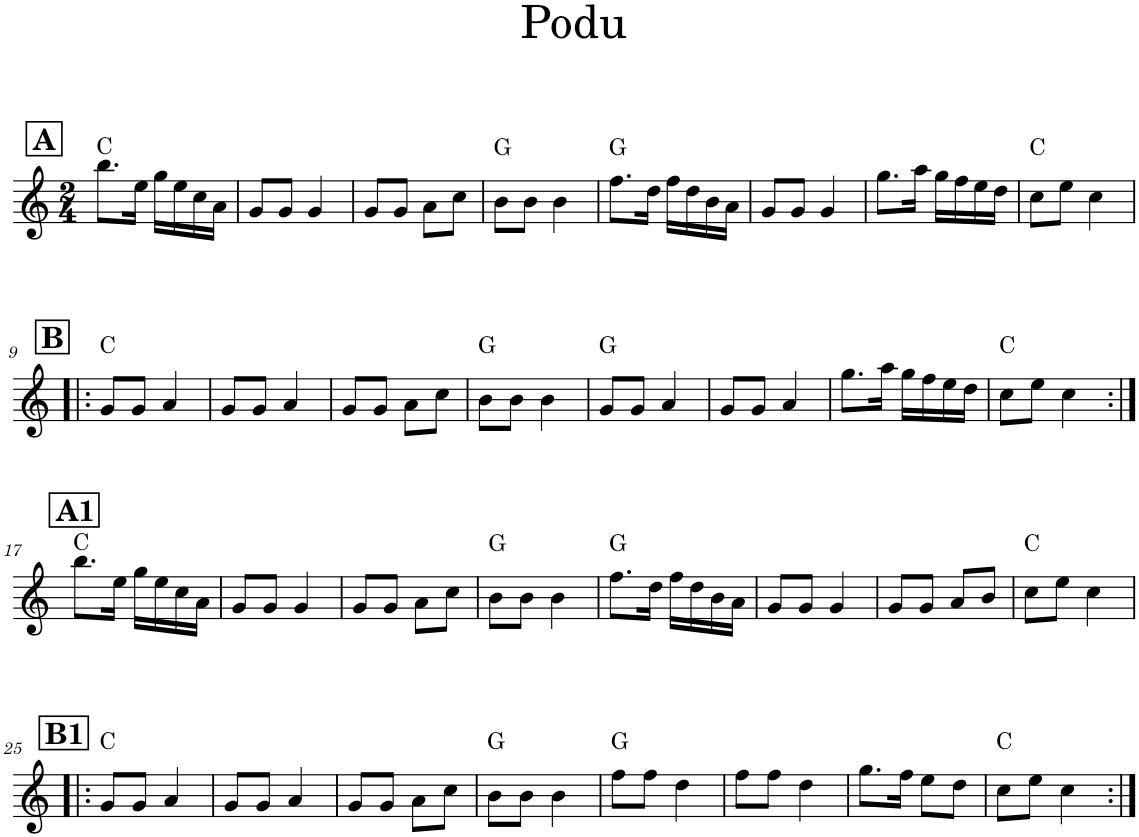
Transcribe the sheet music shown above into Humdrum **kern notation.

**kern	**harte
*part1	*part1
*staff1	*
*I"Piano	*
*I'Pno.	*
*clefG2	*
*k[]	*
*M2/4	*
!!LO:REH:place=s1:a:B:cj:fs=14:t=A
=1	=1
8.bb\L	C:maj
16ee\Jk	.
16gg\LL	.
16ee\	.
16cc\	.
16a\JJ	.
=2	=2
8g/L	.
8g/J	.
4g/	.
=3	=3
8g/L	.
8g/J	.
8a\L	.
8cc\J	.
=4	=4
8b\L	G:maj
8b\J	.
4b\	.
=5	=5
8.ff\L	G:maj
16dd\Jk	.
16ff\LL	.
16dd\	.
16b\	.
16a\JJ	.
=6	=6
8g/L	.
8g/J	.
4g/	.
=7	=7
8.gg\L	.
16aa\Jk	.
16gg\LL	.
16ff\	.
16ee\	.
16dd\JJ	.
=8	=8
8cc\L	C:maj
8ee\J	.
4cc\	.
!!LO:LB:g=z
!!LO:REH:place=s1:a:B:cj:fs=14:t=B
=9!|:	=9!|:
8g/L	C:maj
8g/J	.
4a/	.
=10	=10
8g/L	.
8g/J	.
4a/	.
=11	=11
8g/L	.
8g/J	.
8a\L	.
8cc\J	.
=12	=12
8b\L	G:maj
8b\J	.
4b\	.
=13	=13
8g/L	G:maj
8g/J	.
4a/	.
=14	=14
8g/L	.
8g/J	.
4a/	.
=15	=15
8.gg\L	.
16aa\Jk	.
16gg\LL	.
16ff\	.
16ee\	.
16dd\JJ	.
=16	=16
8cc\L	C:maj
8ee\J	.
4cc\	.
!!LO:LB:g=z
!!LO:REH:place=s1:a:B:cj:fs=14:t=A1
=17:|!	=17:|!
8.bb\L	C:maj
16ee\Jk	.
16gg\LL	.
16ee\	.
16cc\	.
16a\JJ	.
=18	=18
8g/L	.
8g/J	.
4g/	.
=19	=19
8g/L	.
8g/J	.
8a\L	.
8cc\J	.
=20	=20
8b\L	G:maj
8b\J	.
4b\	.
=21	=21
8.ff\L	G:maj
16dd\Jk	.
16ff\LL	.
16dd\	.
16b\	.
16a\JJ	.
=22	=22
8g/L	.
8g/J	.
4g/	.
=23	=23
8g/L	.
8g/J	.
8a/L	.
8b/J	.
=24	=24
8cc\L	C:maj
8ee\J	.
4cc\	.
!!LO:LB:g=z
!!LO:REH:place=s1:a:B:cj:fs=14:t=B1
=25!|:	=25!|:
8g/L	C:maj
8g/J	.
4a/	.
=26	=26
8g/L	.
8g/J	.
4a/	.
=27	=27
8g/L	.
8g/J	.
8a\L	.
8cc\J	.
=28	=28
8b\L	G:maj
8b\J	.
4b\	.
=29	=29
8ff\L	G:maj
8ff\J	.
4dd\	.
=30	=30
8ff\L	.
8ff\J	.
4dd\	.
=31	=31
8.gg\L	.
16ff\Jk	.
8ee\L	.
8dd\J	.
=32	=32
8cc\L	C:maj
8ee\J	.
4cc\	.
=:|!	=:|!
*-	*-
